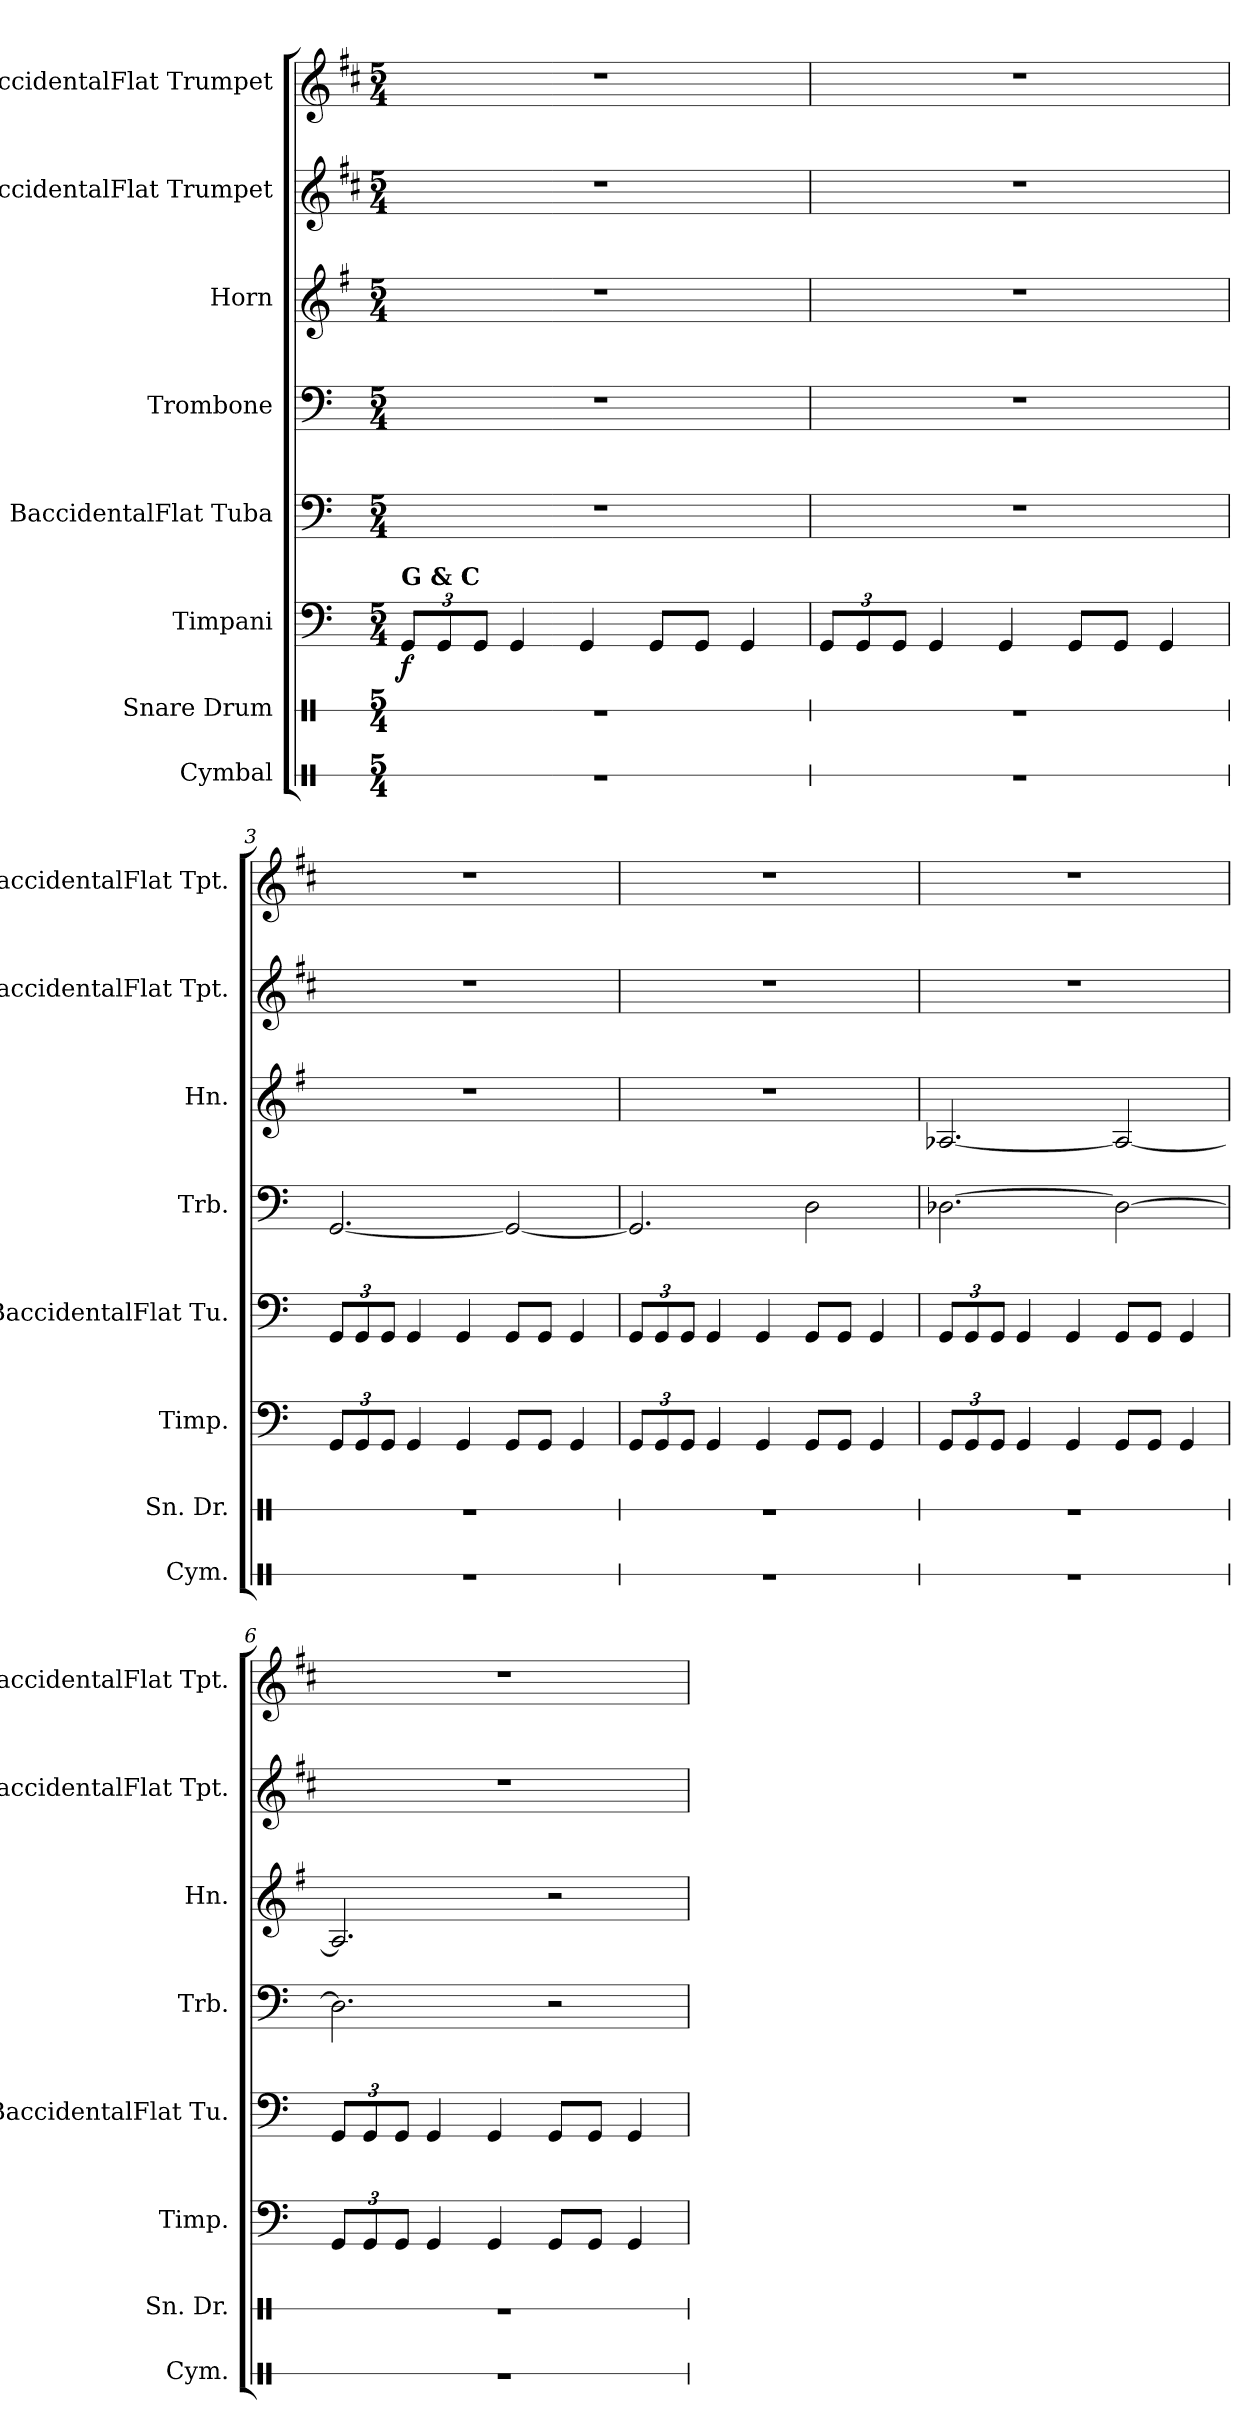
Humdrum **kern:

**kern	**kern	**kern	**dynam	**kern	**kern	**kern	**kern	**kern
*part8	*part7	*part6	*part6	*part5	*part4	*part3	*part2	*part1
*staff8	*staff7	*staff6	*staff6	*staff5	*staff4	*staff3	*staff2	*staff1
*I"Cymbal	*I"Snare Drum	*I"Timpani	*	*I"BaccidentalFlat Tuba	*I"Trombone	*I"Horn	*I"BaccidentalFlat Trumpet	*I"BaccidentalFlat Trumpet
*I'Cym.	*I'Sn. Dr.	*I'Timp.	*	*I'BaccidentalFlat Tu.	*I'Trb.	*I'Hn.	*I'BaccidentalFlat Tpt.	*I'BaccidentalFlat Tpt.
*stria1	*stria1	*	*	*	*	*	*	*
*clefX	*clefX	*clefF4	*	*clefF4	*clefF4	*clefG2	*clefG2	*clefG2
*	*	*	*	*	*	*ITrd4c7	*ITrd1c2	*ITrd1c2
*k[]	*k[]	*k[]	*	*k[]	*k[]	*k[]	*k[]	*k[]
*M5/4	*M5/4	*M5/4	*	*M5/4	*M5/4	*M5/4	*M5/4	*M5/4
*MM135	*MM135	*MM135	*	*MM135	*MM135	*MM135	*MM135	*MM135
*	*	*Xbrackettup	*	*	*	*	*	*
=1	=1	=1	=1	=1	=1	=1	=1	=1
!	!	!LO:TX:a:B:t=G & C	!	!	!	!	!	!
!	!	!	!LO:DY:b	!	!	!	!	!
4%5r	4%5r	12GG/L	f	4%5r	4%5r	4%5r	4%5r	4%5r
.	.	12GG/	.	.	.	.	.	.
.	.	12GG/J	.	.	.	.	.	.
.	.	4GG/	.	.	.	.	.	.
.	.	4GG/	.	.	.	.	.	.
.	.	8GG/L	.	.	.	.	.	.
.	.	8GG/J	.	.	.	.	.	.
.	.	4GG/	.	.	.	.	.	.
=2	=2	=2	=2	=2	=2	=2	=2	=2
4%5r	4%5r	12GG/L	.	4%5r	4%5r	4%5r	4%5r	4%5r
.	.	12GG/	.	.	.	.	.	.
.	.	12GG/J	.	.	.	.	.	.
.	.	4GG/	.	.	.	.	.	.
.	.	4GG/	.	.	.	.	.	.
.	.	8GG/L	.	.	.	.	.	.
.	.	8GG/J	.	.	.	.	.	.
.	.	4GG/	.	.	.	.	.	.
=3	=3	=3	=3	=3	=3	=3	=3	=3
*	*	*	*	*Xbrackettup	*	*	*	*
4%5r	4%5r	12GG/L	.	12GG/L	[2.GG/	4%5r	4%5r	4%5r
.	.	12GG/	.	12GG/	.	.	.	.
.	.	12GG/J	.	12GG/J	.	.	.	.
.	.	4GG/	.	4GG/	.	.	.	.
.	.	4GG/	.	4GG/	.	.	.	.
.	.	8GG/L	.	8GG/L	2GG/_	.	.	.
.	.	8GG/J	.	8GG/J	.	.	.	.
.	.	4GG/	.	4GG/	.	.	.	.
=4	=4	=4	=4	=4	=4	=4	=4	=4
4%5r	4%5r	12GG/L	.	12GG/L	2.GG/]	4%5r	4%5r	4%5r
.	.	12GG/	.	12GG/	.	.	.	.
.	.	12GG/J	.	12GG/J	.	.	.	.
.	.	4GG/	.	4GG/	.	.	.	.
.	.	4GG/	.	4GG/	.	.	.	.
.	.	8GG/L	.	8GG/L	2D\	.	.	.
.	.	8GG/J	.	8GG/J	.	.	.	.
.	.	4GG/	.	4GG/	.	.	.	.
=5	=5	=5	=5	=5	=5	=5	=5	=5
4%5r	4%5r	12GG/L	.	12GG/L	[2.D-X\	[2.D-X/	4%5r	4%5r
.	.	12GG/	.	12GG/	.	.	.	.
.	.	12GG/J	.	12GG/J	.	.	.	.
.	.	4GG/	.	4GG/	.	.	.	.
.	.	4GG/	.	4GG/	.	.	.	.
.	.	8GG/L	.	8GG/L	2D-\_	2D-/_	.	.
.	.	8GG/J	.	8GG/J	.	.	.	.
.	.	4GG/	.	4GG/	.	.	.	.
=6	=6	=6	=6	=6	=6	=6	=6	=6
4%5r	4%5r	12GG/L	.	12GG/L	2.D-\]	2.D-/]	4%5r	4%5r
.	.	12GG/	.	12GG/	.	.	.	.
.	.	12GG/J	.	12GG/J	.	.	.	.
.	.	4GG/	.	4GG/	.	.	.	.
.	.	4GG/	.	4GG/	.	.	.	.
.	.	8GG/L	.	8GG/L	2r	2r	.	.
.	.	8GG/J	.	8GG/J	.	.	.	.
.	.	4GG/	.	4GG/	.	.	.	.
=	=	=	=	=	=	=	=	=
*-	*-	*-	*-	*-	*-	*-	*-	*-
